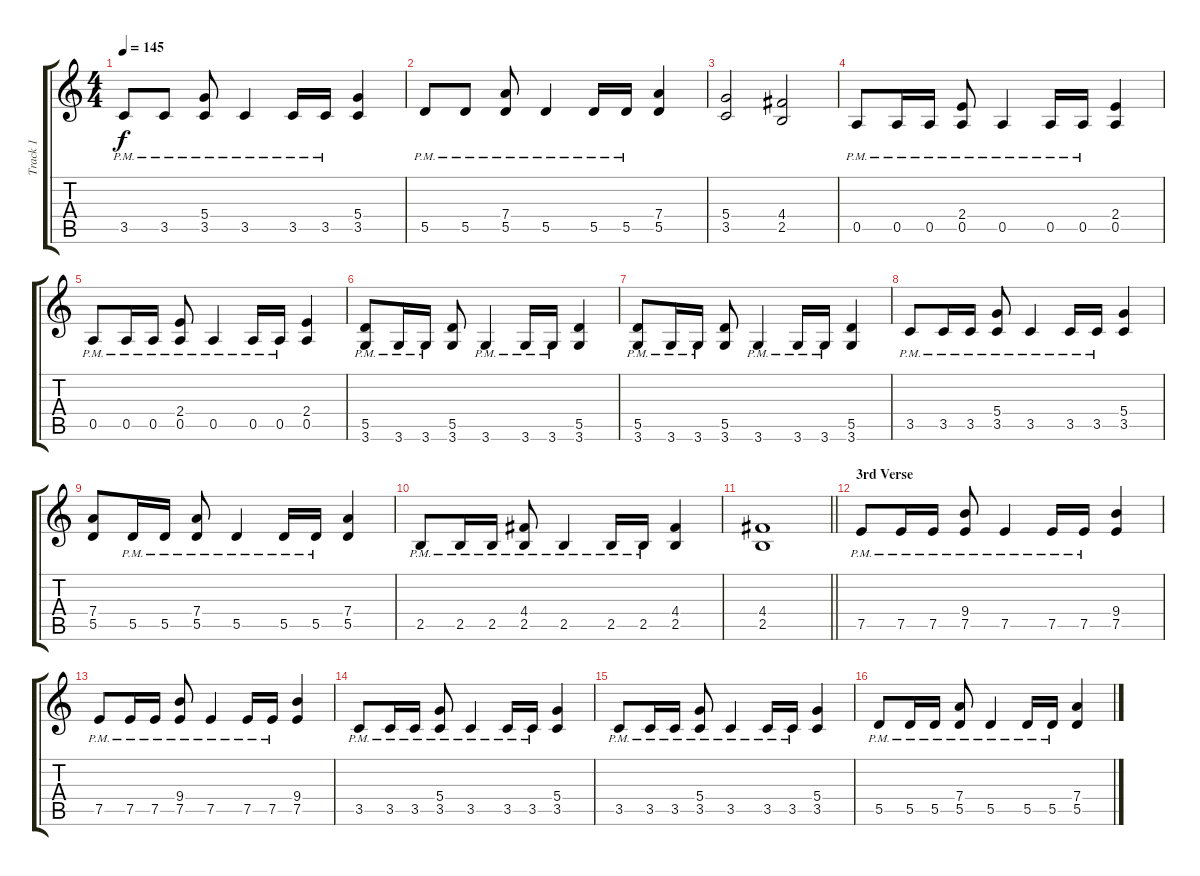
\track ("Track 1" "Track 1") {instrument overdrivenguitar}
\staff {score tabs}
\tuning (E4 B3 G3 D3 A2 E2) {hide}
\ts (4 4)
\tempo 145
\clef g2
\ks c
3.5{pm}.8{dy f} 3.5{pm}.8 (5.4 3.5{pm}).8 3.5{pm}.4 3.5{pm}.16 3.5{pm}.16 (5.4 3.5).4 |
5.5{pm}.8 5.5{pm}.8 (7.4 5.5{pm}).8 5.5{pm}.4 5.5{pm}.16 5.5{pm}.16 (7.4 5.5).4 |
(5.4 3.5).2 (4.4 2.5).2 |
0.5{pm}.8 0.5{pm}.16 0.5{pm}.16 (2.4 0.5{pm}).8 0.5{pm}.4 0.5{pm}.16 0.5{pm}.16 (2.4 0.5).4 |
0.5{pm}.8 0.5{pm}.16 0.5{pm}.16 (2.4 0.5{pm}).8 0.5{pm}.4 0.5{pm}.16 0.5{pm}.16 (2.4 0.5).4 |
(5.5{pm} 3.6{pm}).8 3.6{pm}.16 3.6{pm}.16 (5.5 3.6).8 3.6{pm}.4 3.6{pm}.16 3.6{pm}.16 (5.5 3.6).4 |
(5.5{pm} 3.6{pm}).8 3.6{pm}.16 3.6{pm}.16 (5.5 3.6).8 3.6{pm}.4 3.6{pm}.16 3.6{pm}.16 (5.5 3.6).4 |
3.5{pm}.8 3.5{pm}.16 3.5{pm}.16 (5.4 3.5{pm}).8 3.5{pm}.4 3.5{pm}.16 3.5{pm}.16 (5.4 3.5).4 |
(7.4 5.5).8 5.5{pm}.16 5.5{pm}.16 (7.4 5.5{pm}).8 5.5{pm}.4 5.5{pm}.16 5.5{pm}.16 (7.4 5.5).4 |
2.5{pm}.8 2.5{pm}.16 2.5{pm}.16 (4.4 2.5{pm}).8 2.5{pm}.4 2.5{pm}.16 2.5{pm}.16 (4.4 2.5).4 |
\barLineRight lightlight
(4.4 2.5).1 |
\section ("" "3rd Verse")
7.5{pm}.8 7.5{pm}.16 7.5{pm}.16 (9.4 7.5{pm}).8 7.5{pm}.4 7.5{pm}.16 7.5{pm}.16 (9.4 7.5).4 |
7.5{pm}.8 7.5{pm}.16 7.5{pm}.16 (9.4 7.5{pm}).8 7.5{pm}.4 7.5{pm}.16 7.5{pm}.16 (9.4 7.5).4 |
3.5{pm}.8 3.5{pm}.16 3.5{pm}.16 (5.4 3.5{pm}).8 3.5{pm}.4 3.5{pm}.16 3.5{pm}.16 (5.4 3.5).4 |
3.5{pm}.8 3.5{pm}.16 3.5{pm}.16 (5.4 3.5{pm}).8 3.5{pm}.4 3.5{pm}.16 3.5{pm}.16 (5.4 3.5).4 |
5.5{pm}.8 5.5{pm}.16 5.5{pm}.16 (7.4 5.5{pm}).8 5.5{pm}.4 5.5{pm}.16 5.5{pm}.16 (7.4 5.5).4
